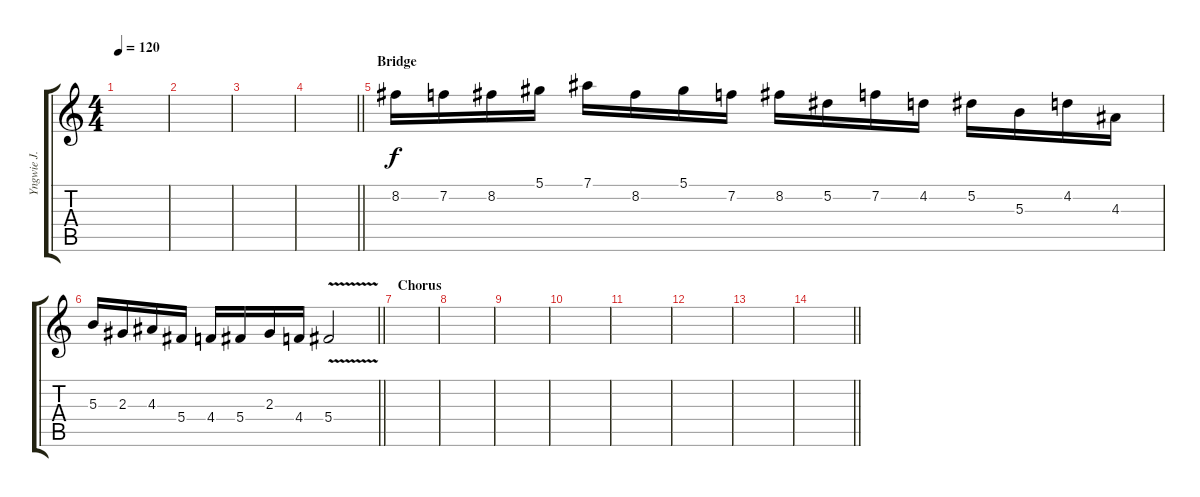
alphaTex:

\track ("Yngwie J. Malmsteen" "Yngwie J. ") {instrument distortionguitar}
\staff {score tabs}
\tuning (Eb4 Bb3 Gb3 Db3 Ab2 Eb2) {hide}
\ts (4 4)
\tempo 120
\clef g2
\ks c
|
|
|
\barLineRight lightlight
|
\section ("" "Bridge")
8.2.16 7.2.16 8.2.16 5.1.16 7.1.16 8.2.16 5.1.16 7.2.16 8.2.16 5.2.16 7.2.16 4.2.16 5.2.16 5.3.16 4.2.16 4.3.16 |
\barLineRight lightlight
5.3.16 2.3.16 4.3.16 5.4.16 4.4.16 5.4.16 2.3.16 4.4.16 5.4{v}.2 |
\section ("" "Chorus")
|
|
|
|
|
|
|
\barLineRight lightlight
